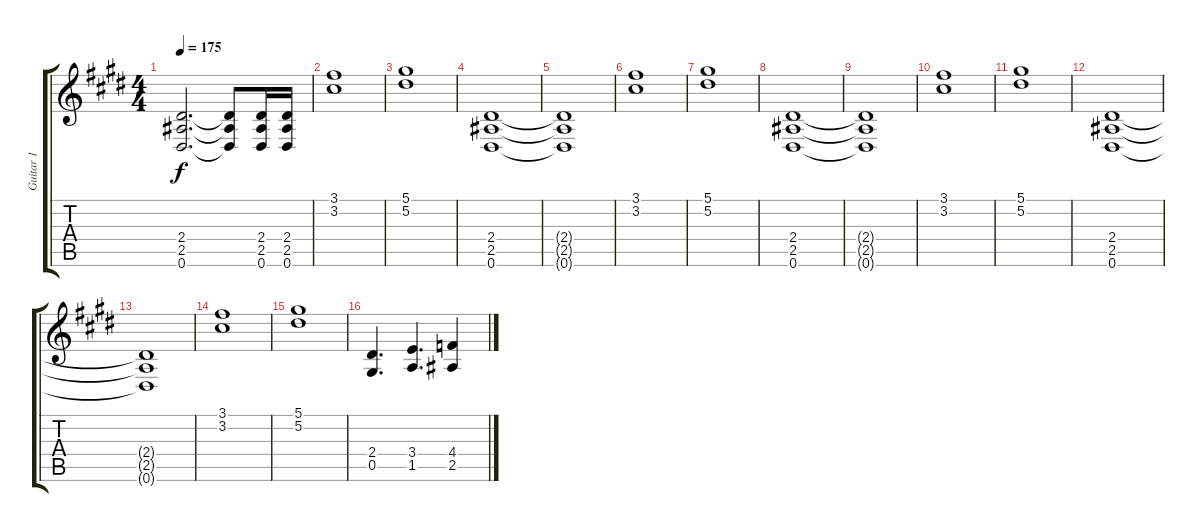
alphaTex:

\track ("Guitar 1" "Guitar 1") {instrument distortionguitar}
\staff {score tabs}
\tuning (Eb4 Bb3 Gb3 Db3 Ab2 Eb2) {hide}
\ts (4 4)
\tempo 175
\clef g2
\ks e
(2.4{t} 2.5{t} 0.6{t}).2{d dy f} (2.4{t} 2.5{t} 0.6{t}).8 (2.4 2.5 0.6).16 (2.4 2.5 0.6).16 |
(3.1 3.2).1 |
(5.1 5.2).1 |
(2.4 2.5 0.6).1 |
(2.4{t} 2.5{t} 0.6{t}).1 |
(3.1 3.2).1 |
(5.1 5.2).1 |
(2.4 2.5 0.6).1 |
(2.4{t} 2.5{t} 0.6{t}).1 |
(3.1 3.2).1 |
(5.1 5.2).1 |
(2.4 2.5 0.6).1 |
(2.4{t} 2.5{t} 0.6{t}).1 |
(3.1 3.2).1 |
(5.1 5.2).1 |
(2.4 0.5).4{d} (3.4 1.5).4{d} (4.4 2.5).4
